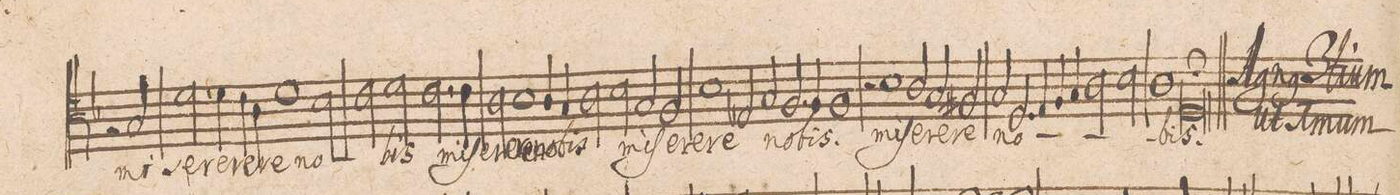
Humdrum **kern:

**kern	**text	**text
*I"TENOR.	*	*
*clefC4	*	*
*k[b-]	*	*
*met(c|)	*	*
*M2/1	*	*
2r	.	.
2G/	-mi-	.
2.d\	-se-	.
4d\	-re-	.
=43-	=43-	=43-
4c\	-re-	.
4A\	-re	.
1d	no-	.
2B-\	.	.
=44-	=44-	=44-
2c\	.	.
2d\	-bis	.
2.c\	mi-	.
4c\	-ſe-	.
=45-	=45-	=45-
2A\	-re-	.
1B-	-re	.
4A/	no-	.
4G/	.	.
=46-	=46-	=46-
2A\	-bis	.
2B-\	mi-	.
2G/	-ſe-	.
2F/	.	.
=47-	=47-	=47-
1B-	-re-	.
2E-X/	-re	.
2G/	no-	.
=48-	=48-	=48-
2.F/	.	.
4F/	.	.
1F	-bis.	.
=49-	=49-	=49-
2r	.	.
1B-	mi-	.
2A/	-ſe-	.
=50-	=50-	=50-
2G/	-re-	.
2F#X/	-re	.
2G/	no-	.
2.D/	.	.
=51-	=51-	=51-
4Eny/	.	.
4Fny/	.	.
4G/	.	.
2A\	.	.
2B-\	.	.
=52-	=52-	=52-
1A	.	.
1D;	-bis.	.
==	==	==
*-	*-	*-
